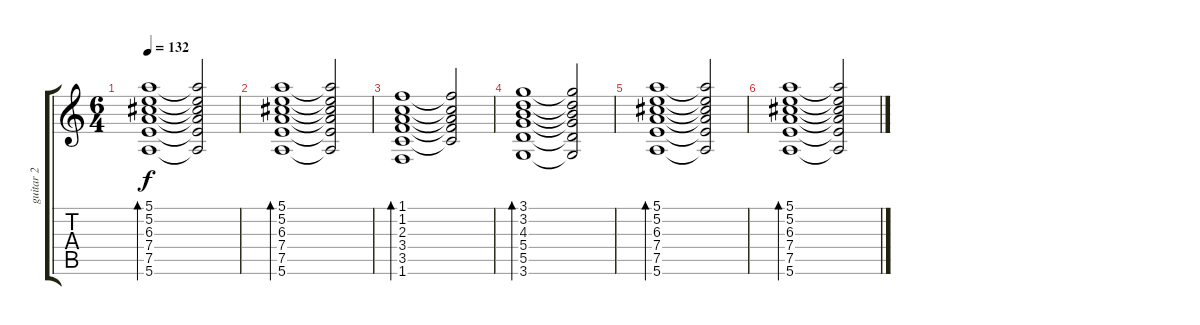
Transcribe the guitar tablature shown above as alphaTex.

\track ("guitar 2" "guitar 2") {instrument electricguitarjazz}
\staff {score tabs}
\tuning (E4 B3 G3 D3 A2 E2) {hide}
\ts (6 4)
\tempo 132
\clef g2
\ks c
(5.1 5.2 6.3 7.4 7.5 5.6).1{bd 60 dy f} (5.1{t} 5.2{t} 6.3{t} 7.4{t} 7.5{t} 5.6{t}).2 |
(5.1 5.2 6.3 7.4 7.5 5.6).1{bd 60} (5.1{t} 5.2{t} 6.3{t} 7.4{t} 7.5{t} 5.6{t}).2 |
(1.1 1.2 2.3 3.4 3.5 1.6).1{bd 60} (1.1{t} 1.2{t} 2.3{t} 3.4{t} 3.5{t}).2 |
(3.1 3.2 4.3 5.4 5.5 3.6).1{bd 60} (3.1{t} 3.2{t} 4.3{t} 5.4{t} 5.5{t} 3.6{t}).2 |
(5.1 5.2 6.3 7.4 7.5 5.6).1{bd 60} (5.1{t} 5.2{t} 6.3{t} 7.4{t} 7.5{t} 5.6{t}).2 |
(5.1 5.2 6.3 7.4 7.5 5.6).1{bd 60} (5.1{t} 5.2{t} 6.3{t} 7.4{t} 7.5{t} 5.6{t}).2
